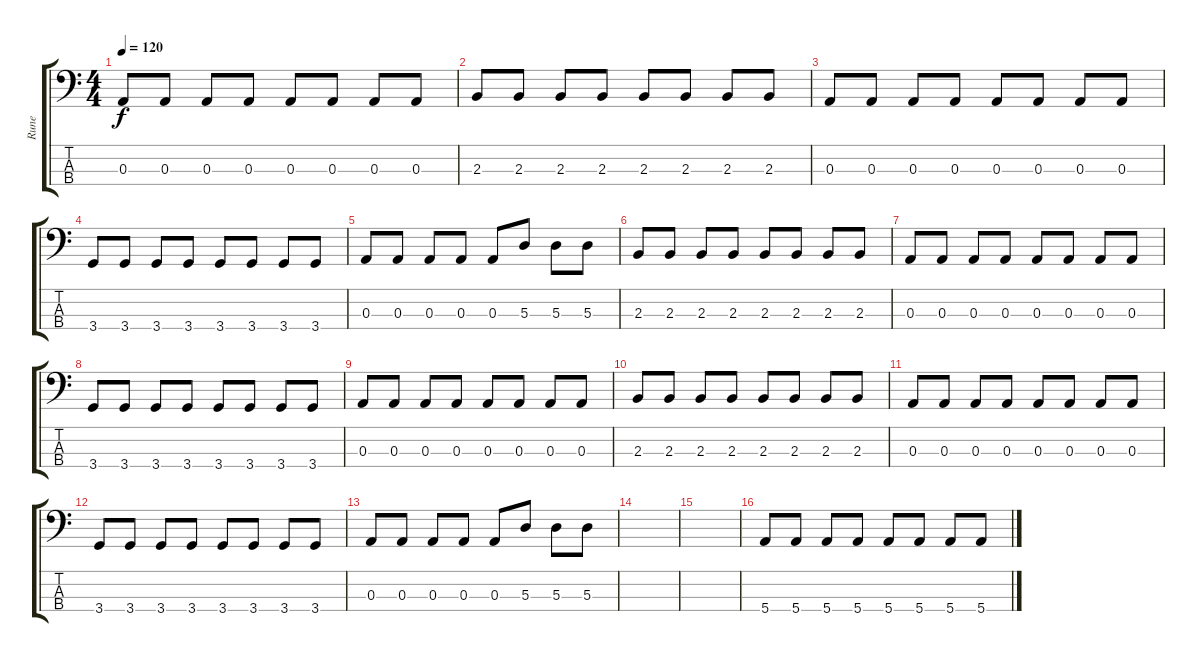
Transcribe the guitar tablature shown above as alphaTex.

\track ("Rune" "Rune") {instrument electricbassfinger}
\staff {score tabs}
\tuning (G2 D2 A1 E1) {hide}
\ts (4 4)
\tempo 120
\clef f4
\ks c
0.3.8{dy f} 0.3.8 0.3.8 0.3.8 0.3.8 0.3.8 0.3.8 0.3.8 |
2.3.8 2.3.8 2.3.8 2.3.8 2.3.8 2.3.8 2.3.8 2.3.8 |
0.3.8 0.3.8 0.3.8 0.3.8 0.3.8 0.3.8 0.3.8 0.3.8 |
3.4.8 3.4.8 3.4.8 3.4.8 3.4.8 3.4.8 3.4.8 3.4.8 |
0.3.8 0.3.8 0.3.8 0.3.8 0.3.8 5.3.8 5.3.8 5.3.8 |
2.3.8 2.3.8 2.3.8 2.3.8 2.3.8 2.3.8 2.3.8 2.3.8 |
0.3.8 0.3.8 0.3.8 0.3.8 0.3.8 0.3.8 0.3.8 0.3.8 |
3.4.8 3.4.8 3.4.8 3.4.8 3.4.8 3.4.8 3.4.8 3.4.8 |
0.3.8 0.3.8 0.3.8 0.3.8 0.3.8 0.3.8 0.3.8 0.3.8 |
2.3.8 2.3.8 2.3.8 2.3.8 2.3.8 2.3.8 2.3.8 2.3.8 |
0.3.8 0.3.8 0.3.8 0.3.8 0.3.8 0.3.8 0.3.8 0.3.8 |
3.4.8 3.4.8 3.4.8 3.4.8 3.4.8 3.4.8 3.4.8 3.4.8 |
0.3.8 0.3.8 0.3.8 0.3.8 0.3.8 5.3.8 5.3.8 5.3.8 |
|
|
5.4.8 5.4.8 5.4.8 5.4.8 5.4.8 5.4.8 5.4.8 5.4.8
